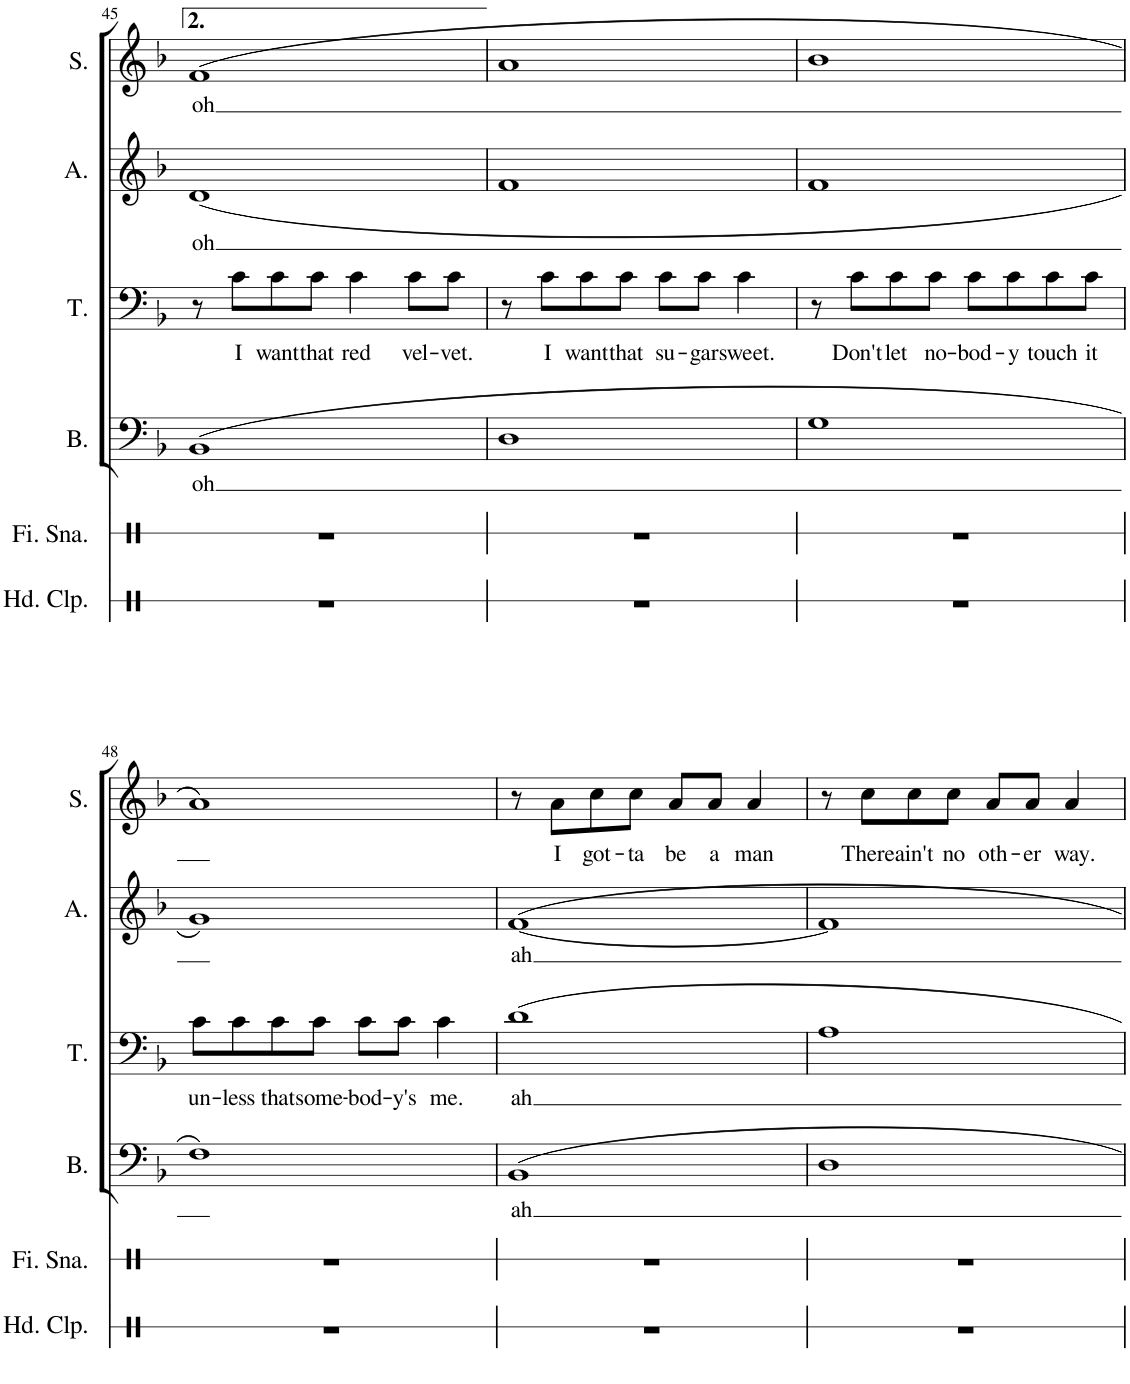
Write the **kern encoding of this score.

**kern	**kern	**kern	**text	**kern	**text	**kern	**text	**kern	**text
*part6	*part5	*part4	*part4	*part3	*part3	*part2	*part2	*part1	*part1
*staff6	*staff5	*staff4	*staff4	*staff3	*staff3	*staff2	*staff2	*staff1	*staff1
*I"Hand Clap	*I"Finger Snap	*I"Bass	*	*I"Tenor	*	*I"Alto	*	*I"Soprano	*
*I'Hd. Clp.	*I'Fi. Sna.	*I'B.	*	*I'T.	*	*I'A.	*	*I'S.	*
!!LO:PB:g=z
*clefX	*clefX	*clefF4	*	*clefF4	*	*clefG2	*	*clefG2	*
*k[]	*k[]	*k[b-]	*	*k[b-]	*	*k[b-]	*	*k[b-]	*
*M4/4	*M4/4	*M4/4	*	*M4/4	*	*M4/4	*	*M4/4	*
=45	=45	=45	=45	=45	=45	=45	=45	=45	=45
!	!	!	!LO:LY:b	!	!	!	!LO:LY:b	!	!LO:LY:b
1r	1r	(1BB-	oh	8r	.	(1d	oh	(1f	oh
!	!	!	!	!	!LO:LY:b	!	!	!	!
.	.	.	.	8c\L	I	.	.	.	.
!	!	!	!	!	!LO:LY:b	!	!	!	!
.	.	.	.	8c\	want	.	.	.	.
!	!	!	!	!	!LO:LY:b	!	!	!	!
.	.	.	.	8c\J	that	.	.	.	.
!	!	!	!	!	!LO:LY:b	!	!	!	!
.	.	.	.	4c\	red	.	.	.	.
!	!	!	!	!	!LO:LY:b	!	!	!	!
.	.	.	.	8c\L	vel-	.	.	.	.
!	!	!	!	!	!LO:LY:b	!	!	!	!
.	.	.	.	8c\J	-vet.	.	.	.	.
=46	=46	=46	=46	=46	=46	=46	=46	=46	=46
1r	1r	1D	.	8r	.	1f	.	1a	.
!	!	!	!	!	!LO:LY:b	!	!	!	!
.	.	.	.	8c\L	I	.	.	.	.
!	!	!	!	!	!LO:LY:b	!	!	!	!
.	.	.	.	8c\	want	.	.	.	.
!	!	!	!	!	!LO:LY:b	!	!	!	!
.	.	.	.	8c\J	that	.	.	.	.
!	!	!	!	!	!LO:LY:b	!	!	!	!
.	.	.	.	8c\L	su-	.	.	.	.
!	!	!	!	!	!LO:LY:b	!	!	!	!
.	.	.	.	8c\J	-gar	.	.	.	.
!	!	!	!	!	!LO:LY:b	!	!	!	!
.	.	.	.	4c\	sweet.	.	.	.	.
=47	=47	=47	=47	=47	=47	=47	=47	=47	=47
1r	1r	1G	.	8r	.	1f	.	1b-	.
!	!	!	!	!	!LO:LY:b	!	!	!	!
.	.	.	.	8c\L	Don't	.	.	.	.
!	!	!	!	!	!LO:LY:b	!	!	!	!
.	.	.	.	8c\	let	.	.	.	.
!	!	!	!	!	!LO:LY:b	!	!	!	!
.	.	.	.	8c\J	no-	.	.	.	.
!	!	!	!	!	!LO:LY:b	!	!	!	!
.	.	.	.	8c\L	-bod-	.	.	.	.
!	!	!	!	!	!LO:LY:b	!	!	!	!
.	.	.	.	8c\	-y	.	.	.	.
!	!	!	!	!	!LO:LY:b	!	!	!	!
.	.	.	.	8c\	touch	.	.	.	.
!	!	!	!	!	!LO:LY:b	!	!	!	!
.	.	.	.	8c\J	it	.	.	.	.
!!LO:LB:g=z
=48	=48	=48	=48	=48	=48	=48	=48	=48	=48
!	!	!	!	!	!LO:LY:b	!	!	!	!
1r	1r	1F)	.	8c\L	un-	1g)	.	1a)	.
!	!	!	!	!	!LO:LY:b	!	!	!	!
.	.	.	.	8c\	-less	.	.	.	.
!	!	!	!	!	!LO:LY:b	!	!	!	!
.	.	.	.	8c\	that	.	.	.	.
!	!	!	!	!	!LO:LY:b	!	!	!	!
.	.	.	.	8c\J	some-	.	.	.	.
!	!	!	!	!	!LO:LY:b	!	!	!	!
.	.	.	.	8c\L	-bod-	.	.	.	.
!	!	!	!	!	!LO:LY:b	!	!	!	!
.	.	.	.	8c\J	-y's	.	.	.	.
!	!	!	!	!	!LO:LY:b	!	!	!	!
.	.	.	.	4c\	me.	.	.	.	.
=49	=49	=49	=49	=49	=49	=49	=49	=49	=49
!	!	!	!LO:LY:b	!	!LO:LY:b	!	!LO:LY:b	!	!
1r	1r	1BB-	ah	1d	ah	[1f	ah	8r	.
!	!	!	!	!	!	!	!	!	!LO:LY:b
.	.	.	.	.	.	.	.	8a\L	I
!	!	!	!	!	!	!	!	!	!LO:LY:b
.	.	.	.	.	.	.	.	8cc\	got-
!	!	!	!	!	!	!	!	!	!LO:LY:b
.	.	.	.	.	.	.	.	8cc\J	-ta
!	!	!	!	!	!	!	!	!	!LO:LY:b
.	.	.	.	.	.	.	.	8a/L	be
!	!	!	!	!	!	!	!	!	!LO:LY:b
.	.	.	.	.	.	.	.	8a/J	a
!	!	!	!	!	!	!	!	!	!LO:LY:b
.	.	.	.	.	.	.	.	4a/	man
=50	=50	=50	=50	=50	=50	=50	=50	=50	=50
1r	1r	1D	.	1A	.	1f]	.	8r	.
!	!	!	!	!	!	!	!	!	!LO:LY:b
.	.	.	.	.	.	.	.	8cc\L	There
!	!	!	!	!	!	!	!	!	!LO:LY:b
.	.	.	.	.	.	.	.	8cc\	ain't
!	!	!	!	!	!	!	!	!	!LO:LY:b
.	.	.	.	.	.	.	.	8cc\J	no
!	!	!	!	!	!	!	!	!	!LO:LY:b
.	.	.	.	.	.	.	.	8a/L	oth-
!	!	!	!	!	!	!	!	!	!LO:LY:b
.	.	.	.	.	.	.	.	8a/J	-er
!	!	!	!	!	!	!	!	!	!LO:LY:b
.	.	.	.	.	.	.	.	4a/	way.
=	=	=	=	=	=	=	=	=	=
*-	*-	*-	*-	*-	*-	*-	*-	*-	*-
